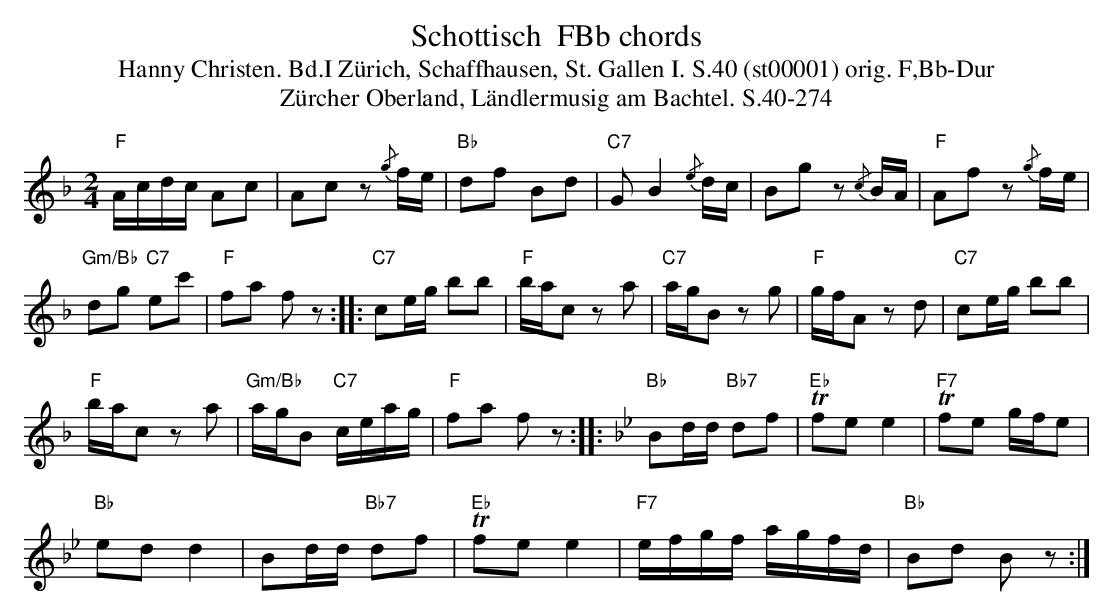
X:1
T: Schottisch  FBb chords
T:Hanny Christen. Bd.I Zürich, Schaffhausen, St. Gallen I. S.40 (st00001) orig. F,Bb-Dur
T: Z\"urcher Oberland, L\"andlermusig am Bachtel. S.40-274
M:2/4
L:1/16
K:F %%MIDI gchordon
"F"Acdc A2c2 | A2c2 z2{/g}fe | "Bb"d2f2 B2d2 | "C7"G2B4 {/e}dc | B2g2 z2 {/c}BA | "F"A2f2 z2 {/g}fe |
"Gm/Bb"d2g2 "C7"e2c'2 | "F"f2a2 f2z2 :: "C7"c2eg b2b2 | "F"bac2 z2a2 | "C7"agB2 z2g2 | "F"gfA2 z2d2 | "C7"c2eg b2b2 |
"F"bac2 z2a2 | "Gm/Bb"agB2 "C7"ceag | "F"f2a2 f2z2 :: [K:Bb] "Bb"B2dd "Bb7"d2f2 | "Eb"Tf2e2 e4 | "F7"Tf2e2 gfe2 |
"Bb"e2d2 d4 | B2dd "Bb7"d2f2 | "Eb"Tf2e2 e4 | "F7"efgf agfd | "Bb"B2d2 B2z2 :|
